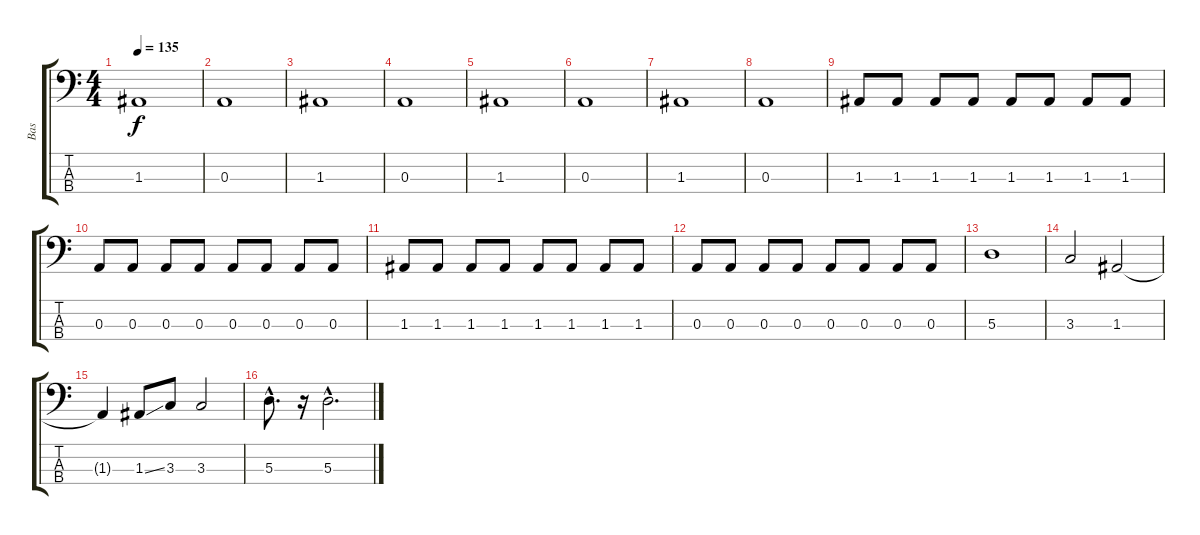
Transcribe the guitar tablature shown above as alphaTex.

\track ("Bas" "Bas") {instrument electricbassfinger}
\staff {score tabs}
\tuning (G2 D2 A1 E1) {hide}
\ts (4 4)
\tempo 135
\clef f4
\ks c
1.3.1{dy f} |
0.3.1 |
1.3.1 |
0.3.1 |
1.3.1 |
0.3.1 |
1.3.1 |
0.3.1 |
1.3.8 1.3.8 1.3.8 1.3.8 1.3.8 1.3.8 1.3.8 1.3.8 |
0.3.8 0.3.8 0.3.8 0.3.8 0.3.8 0.3.8 0.3.8 0.3.8 |
1.3.8 1.3.8 1.3.8 1.3.8 1.3.8 1.3.8 1.3.8 1.3.8 |
0.3.8 0.3.8 0.3.8 0.3.8 0.3.8 0.3.8 0.3.8 0.3.8 |
5.3.1 |
3.3.2 1.3.2 |
1.3{t}.4 1.3{ss}.8 3.3.8 3.3.2 |
5.3{hac}.8{d} r.16 5.3{hac}.2{d}
